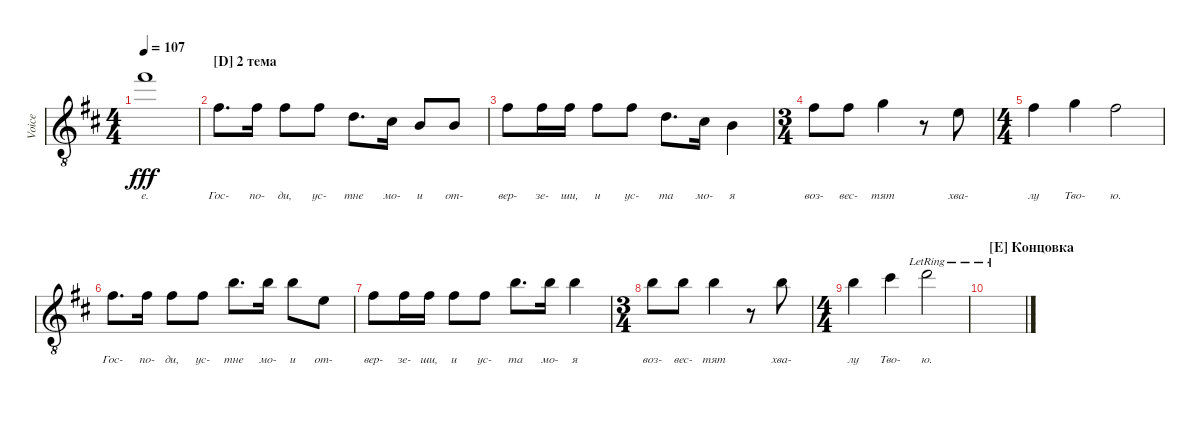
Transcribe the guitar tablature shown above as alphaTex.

\bracketExtendMode groupsimilarinstruments
\track ("Voice" "Voice") {mute multiBarRest instrument choiraahs}
\staff {score}
\tuning (E4 B3 G3 D3 A2 E2)
\ts (4 4)
\tempo 107
\clef g2
\ottava 8vb
\ks bminor
14.1{acc #}.1{lyrics (0 "е.") lyrics (1 "") lyrics (2 "") lyrics (3 "") lyrics (4 "") dy fff beam Down} |
\section ("D" "2 тема")
2.1{acc #}.8{d lyrics (0 "Гос-") lyrics (1 "") lyrics (2 "") lyrics (3 "") lyrics (4 "") beam Down} 2.1{acc #}.16{lyrics (0 "по-") lyrics (1 "") lyrics (2 "") lyrics (3 "") lyrics (4 "") beam Down} 2.1{acc #}.8{lyrics (0 "ди,") lyrics (1 "") lyrics (2 "") lyrics (3 "") lyrics (4 "") beam Down} 2.1{acc #}.8{lyrics (0 "ус-") lyrics (1 "") lyrics (2 "") lyrics (3 "") lyrics (4 "") beam Down} 3.2{acc forcenatural}.8{d lyrics (0 "тне") lyrics (1 "") lyrics (2 "") lyrics (3 "") lyrics (4 "") beam Down} 2.2{acc #}.16{lyrics (0 "мо-") lyrics (1 "") lyrics (2 "") lyrics (3 "") lyrics (4 "") beam Down} 0.2{acc forcenatural}.8{lyrics (0 "и") lyrics (1 "") lyrics (2 "") lyrics (3 "") lyrics (4 "") beam Up} 0.2{acc forcenatural}.8{lyrics (0 "от-") lyrics (1 "") lyrics (2 "") lyrics (3 "") lyrics (4 "") beam Up} |
2.1{acc #}.8{lyrics (0 "вер-") lyrics (1 "") lyrics (2 "") lyrics (3 "") lyrics (4 "") beam Down} 2.1{acc #}.16{lyrics (0 "зе-") lyrics (1 "") lyrics (2 "") lyrics (3 "") lyrics (4 "") beam Down} 2.1{acc #}.16{lyrics (0 "ши,") lyrics (1 "") lyrics (2 "") lyrics (3 "") lyrics (4 "") beam Down} 2.1{acc #}.8{lyrics (0 "и") lyrics (1 "") lyrics (2 "") lyrics (3 "") lyrics (4 "") beam Down} 2.1{acc #}.8{lyrics (0 "ус-") lyrics (1 "") lyrics (2 "") lyrics (3 "") lyrics (4 "") beam Down} 3.2{acc forcenatural}.8{d lyrics (0 "та") lyrics (1 "") lyrics (2 "") lyrics (3 "") lyrics (4 "") beam Down} 2.2{acc #}.16{lyrics (0 "мо-") lyrics (1 "") lyrics (2 "") lyrics (3 "") lyrics (4 "") beam Down} 0.2{acc forcenatural}.4{lyrics (0 "я") lyrics (1 "") lyrics (2 "") lyrics (3 "") lyrics (4 "") beam Down} |
\ts (3 4)
2.1{acc #}.8{lyrics (0 "воз-") lyrics (1 "") lyrics (2 "") lyrics (3 "") lyrics (4 "") beam Down} 2.1{acc #}.8{lyrics (0 "вес-") lyrics (1 "") lyrics (2 "") lyrics (3 "") lyrics (4 "") beam Down} 3.1{acc forcenatural}.4{lyrics (0 "тят") lyrics (1 "") lyrics (2 "") lyrics (3 "") lyrics (4 "") beam Down} r.8{beam Down} 0.1{acc forcenatural}.8{lyrics (0 "хва-") lyrics (1 "") lyrics (2 "") lyrics (3 "") lyrics (4 "") beam Down} |
\ts (4 4)
2.1{acc #}.4{lyrics (0 "лу") lyrics (1 "") lyrics (2 "") lyrics (3 "") lyrics (4 "") beam Down} 3.1{acc forcenatural}.4{lyrics (0 "Тво-") lyrics (1 "") lyrics (2 "") lyrics (3 "") lyrics (4 "") beam Down} 2.1{acc #}.2{lyrics (0 "ю.") lyrics (1 "") lyrics (2 "") lyrics (3 "") lyrics (4 "") beam Down} |
2.1{acc #}.8{d lyrics (0 "Гос-") lyrics (1 "") lyrics (2 "") lyrics (3 "") lyrics (4 "") beam Down} 2.1{acc #}.16{lyrics (0 "по-") lyrics (1 "") lyrics (2 "") lyrics (3 "") lyrics (4 "") beam Down} 2.1{acc #}.8{lyrics (0 "ди,") lyrics (1 "") lyrics (2 "") lyrics (3 "") lyrics (4 "") beam Down} 2.1{acc #}.8{lyrics (0 "ус-") lyrics (1 "") lyrics (2 "") lyrics (3 "") lyrics (4 "") beam Down} 7.1{acc forcenatural}.8{d lyrics (0 "тне") lyrics (1 "") lyrics (2 "") lyrics (3 "") lyrics (4 "") beam Down} 7.1{acc forcenatural}.16{lyrics (0 "мо-") lyrics (1 "") lyrics (2 "") lyrics (3 "") lyrics (4 "") beam Down} 7.1{acc forcenatural}.8{lyrics (0 "и") lyrics (1 "") lyrics (2 "") lyrics (3 "") lyrics (4 "") beam Down} 0.1{acc forcenatural}.8{lyrics (0 "от-") lyrics (1 "") lyrics (2 "") lyrics (3 "") lyrics (4 "") beam Down} |
2.1{acc #}.8{lyrics (0 "вер-") lyrics (1 "") lyrics (2 "") lyrics (3 "") lyrics (4 "") beam Down} 2.1{acc #}.16{lyrics (0 "зе-") lyrics (1 "") lyrics (2 "") lyrics (3 "") lyrics (4 "") beam Down} 2.1{acc #}.16{lyrics (0 "ши,") lyrics (1 "") lyrics (2 "") lyrics (3 "") lyrics (4 "") beam Down} 2.1{acc #}.8{lyrics (0 "и") lyrics (1 "") lyrics (2 "") lyrics (3 "") lyrics (4 "") beam Down} 2.1{acc #}.8{lyrics (0 "ус-") lyrics (1 "") lyrics (2 "") lyrics (3 "") lyrics (4 "") beam Down} 7.1{acc forcenatural}.8{d lyrics (0 "та") lyrics (1 "") lyrics (2 "") lyrics (3 "") lyrics (4 "") beam Down} 7.1{acc forcenatural}.16{lyrics (0 "мо-") lyrics (1 "") lyrics (2 "") lyrics (3 "") lyrics (4 "") beam Down} 7.1{acc forcenatural}.4{lyrics (0 "я") lyrics (1 "") lyrics (2 "") lyrics (3 "") lyrics (4 "") beam Down} |
\ts (3 4)
7.1{acc forcenatural}.8{lyrics (0 "воз-") lyrics (1 "") lyrics (2 "") lyrics (3 "") lyrics (4 "") beam Down} 7.1{acc forcenatural}.8{lyrics (0 "вес-") lyrics (1 "") lyrics (2 "") lyrics (3 "") lyrics (4 "") beam Down} 7.1{acc forcenatural}.4{lyrics (0 "тят") lyrics (1 "") lyrics (2 "") lyrics (3 "") lyrics (4 "") beam Down} r.8{beam Down} 7.1{acc forcenatural}.8{lyrics (0 "хва-") lyrics (1 "") lyrics (2 "") lyrics (3 "") lyrics (4 "") beam Down} |
\ts (4 4)
7.1{acc forcenatural}.4{lyrics (0 "лу") lyrics (1 "") lyrics (2 "") lyrics (3 "") lyrics (4 "") beam Down} 9.1{acc #}.4{lyrics (0 "Тво-") lyrics (1 "") lyrics (2 "") lyrics (3 "") lyrics (4 "") beam Down} 10.1{lr acc forcenatural}.2{lyrics (0 "ю.") lyrics (1 "") lyrics (2 "") lyrics (3 "") lyrics (4 "") beam Down} |
\section ("E" "Концовка")
